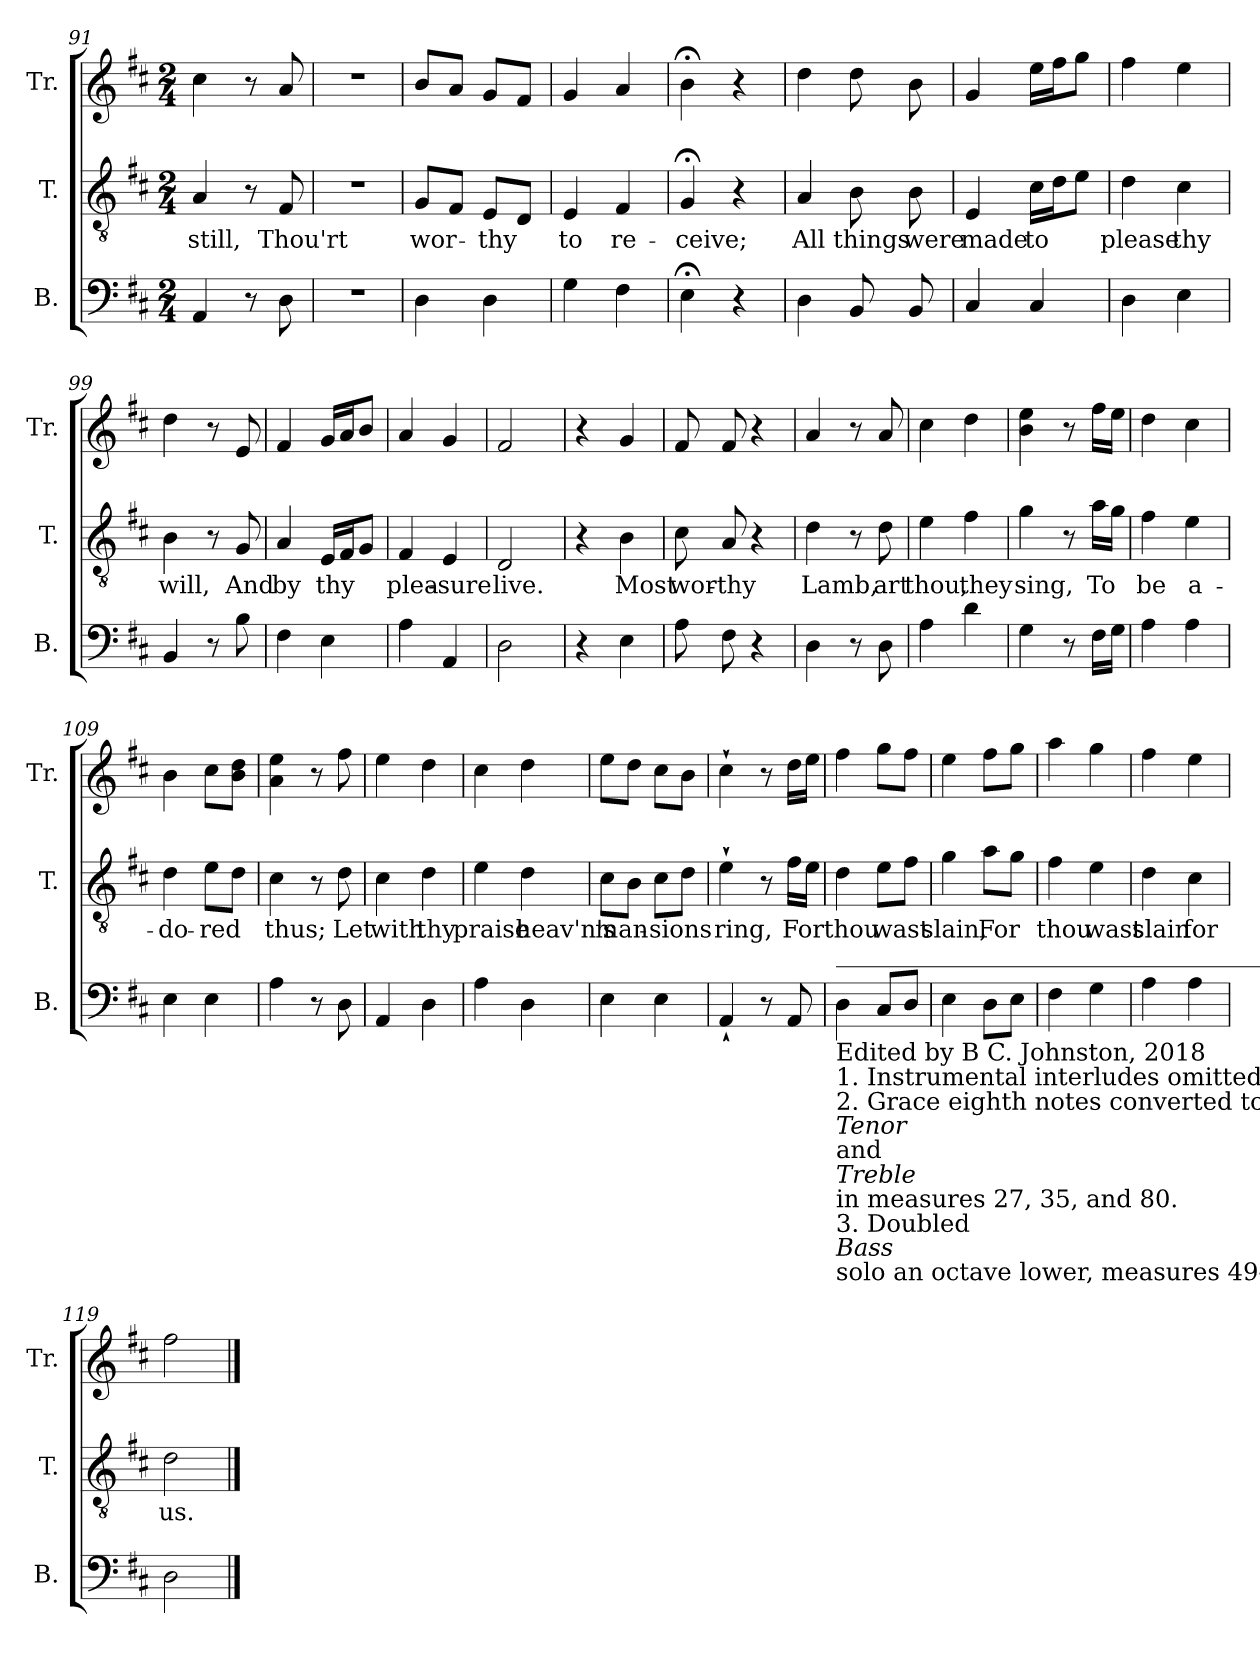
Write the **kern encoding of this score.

**kern	**kern	**text	**kern
*part3	*part2	*part2	*part1
*staff3	*staff2	*staff2	*staff1
*I"B.	*I"T.	*	*I"Tr.
*I'B.	*I'T.	*	*I'Tr.
*clefF4	*clefGv2	*	*clefG2
*k[f#c#]	*k[f#c#]	*	*k[f#c#]
*M2/4	*M2/4	*	*M2/4
=91	=91	=91	=91
!	!	!LO:LY:b	!
4AA/	4A/	still,	4cc#\
8r	8r	.	8r
!	!	!LO:LY:b	!
8D\	8F#/	Thou'rt	8a/
=92	=92	=92	=92
2r	2r	.	2r
=93	=93	=93	=93
!	!	!LO:LY:b	!
4D\	8G/L	wor-	8b/L
.	8F#/J	.	8a/J
!	!	!LO:LY:b	!
4D\	8E/L	-thy	8g/L
.	8D/J	.	8f#/J
=94	=94	=94	=94
!	!	!LO:LY:b	!
4G\	4E/	to	4g/
!	!	!LO:LY:b	!
4F#\	4F#/	re-	4a/
=95	=95	=95	=95
!	!	!LO:LY:b	!
4E;<\	4G;</	-ceive;	4b;<\
4r	4r	.	4r
=96	=96	=96	=96
!	!	!LO:LY:b	!
4D\	4A/	All	4dd\
!	!	!LO:LY:b	!
8BB/	8B\	things	8dd\
!	!	!LO:LY:b	!
8BB/	8B\	were	8b\
=97	=97	=97	=97
!	!	!LO:LY:b	!
4C#/	4E/	made	4g/
!	!	!LO:LY:b	!
4C#/	16c#\LL	to	16ee\LL
.	16d\J	.	16ff#\J
.	8e\J	.	8gg\J
=98	=98	=98	=98
!	!	!LO:LY:b	!
4D\	4d\	please	4ff#\
!	!	!LO:LY:b	!
4E\	4c#\	thy	4ee\
=99	=99	=99	=99
!	!	!LO:LY:b	!
4BB/	4B\	will,	4dd\
8r	8r	.	8r
!	!	!LO:LY:b	!
8B\	8G/	And	8e/
=100	=100	=100	=100
!	!	!LO:LY:b	!
4F#\	4A/	by	4f#/
!	!	!LO:LY:b	!
4E\	16E/LL	thy	16g/LL
.	16F#/J	.	16a/J
.	8G/J	.	8b/J
=101	=101	=101	=101
!	!	!LO:LY:b	!
4A\	4F#/	plea-	4a/
!	!	!LO:LY:b	!
4AA/	4E/	-sure	4g/
=102	=102	=102	=102
!	!	!LO:LY:b	!
2D\	2D/	live.	2f#/
=103	=103	=103	=103
4r	4r	.	4r
!	!	!LO:LY:b	!
4E\	4B\	Most	4g/
=104	=104	=104	=104
!	!	!LO:LY:b	!
8A\	8c#\	wor-	8f#/
!	!	!LO:LY:b	!
8F#\	8A/	-thy	8f#/
4r	4r	.	4r
=105	=105	=105	=105
!	!	!LO:LY:b	!
4D\	4d\	Lamb,	4a/
8r	8r	.	8r
!	!	!LO:LY:b	!
8D\	8d\	art	8a/
=106	=106	=106	=106
!	!	!LO:LY:b	!
4A\	4e\	thou,	4cc#\
!	!	!LO:LY:b	!
4d\	4f#\	they	4dd\
=107	=107	=107	=107
!	!	!LO:LY:b	!
4G\	4g\	sing,	4b\ 4ee\
8r	8r	.	8r
!	!	!LO:LY:b	!
16F#\LL	16a\LL	To	16ff#\LL
16G\JJ	16g\JJ	.	16ee\JJ
=108	=108	=108	=108
!	!	!LO:LY:b	!
4A\	4f#\	be	4dd\
!	!	!LO:LY:b	!
4A\	4e\	a-	4cc#\
=109	=109	=109	=109
!	!	!LO:LY:b	!
4E\	4d\	-do-	4b\
!	!	!LO:LY:b	!
4E\	8e\L	-red	8cc#\L
.	8d\J	.	8b\ 8dd\J
=110	=110	=110	=110
!	!	!LO:LY:b	!
4A\	4c#\	thus;	4a\ 4ee\
8r	8r	.	8r
!	!	!LO:LY:b	!
8D\	8d\	Let	8ff#\
=111	=111	=111	=111
!	!	!LO:LY:b	!
4AA/	4c#\	with	4ee\
!	!	!LO:LY:b	!
4D\	4d\	thy	4dd\
=112	=112	=112	=112
!	!	!LO:LY:b	!
4A\	4e\	praise	4cc#\
!	!	!LO:LY:b	!
4D\	4d\	heav'n's	4dd\
=113	=113	=113	=113
!	!	!LO:LY:b	!
4E\	8c#\L	man-	8ee\L
.	8B\J	.	8dd\J
!	!	!LO:LY:b	!
4E\	8c#\L	-sions	8cc#\L
.	8d\J	.	8b\J
=114	=114	=114	=114
!	!	!LO:LY:b	!
4AA`/	4e`\	ring,	4cc#`\
8r	8r	.	8r
!	!	!LO:LY:b	!
8AA/	16f#\LL	For	16dd\LL
.	16e\JJ	.	16ee\JJ
=115	=115	=115	=115
!LO:TX:a:t=_________________________________________________________________________________________	!	!	!
!LO:TX:b:t=Edited by B C. Johnston, 2018	!	!	!
!LO:TX:b:t=1. Instrumental interludes omitted, after measures 48 and 87.	!	!	!
!LO:TX:b:t=2. Grace eighth notes converted to normal eighth notes for	!	!	!
!LO:TX:b:i:t=Tenor	!	!	!
!LO:TX:b:t=and	!	!	!
!LO:TX:b:i:t=Treble	!	!	!
!LO:TX:b:t=in measures 27, 35, and 80.	!	!	!
!LO:TX:b:t=3. Doubled	!	!	!
!LO:TX:b:i:t=Bass	!	!	!
!LO:TX:b:t=solo an octave lower, measures 49-56, is outside normal range, so omitted.	!	!	!
!	!	!LO:LY:b	!
4D\	4d\	thou	4ff#\
!	!	!LO:LY:b	!
8C#/L	8e\L	wast	8gg\L
8D/J	8f#\J	.	8ff#\J
=116	=116	=116	=116
!	!	!LO:LY:b	!
4E\	4g\	slain,	4ee\
!	!	!LO:LY:b	!
8D\L	8a\L	For	8ff#\L
8E\J	8g\J	.	8gg\J
=117	=117	=117	=117
!	!	!LO:LY:b	!
4F#\	4f#\	thou	4aa\
!	!	!LO:LY:b	!
4G\	4e\	wast	4gg\
=118	=118	=118	=118
!	!	!LO:LY:b	!
4A\	4d\	slain	4ff#\
!	!	!LO:LY:b	!
4A\	4c#\	for	4ee\
=119	=119	=119	=119
!	!	!LO:LY:b	!
2D\	2d\	us.	2ff#\
==	==	==	==
*-	*-	*-	*-
